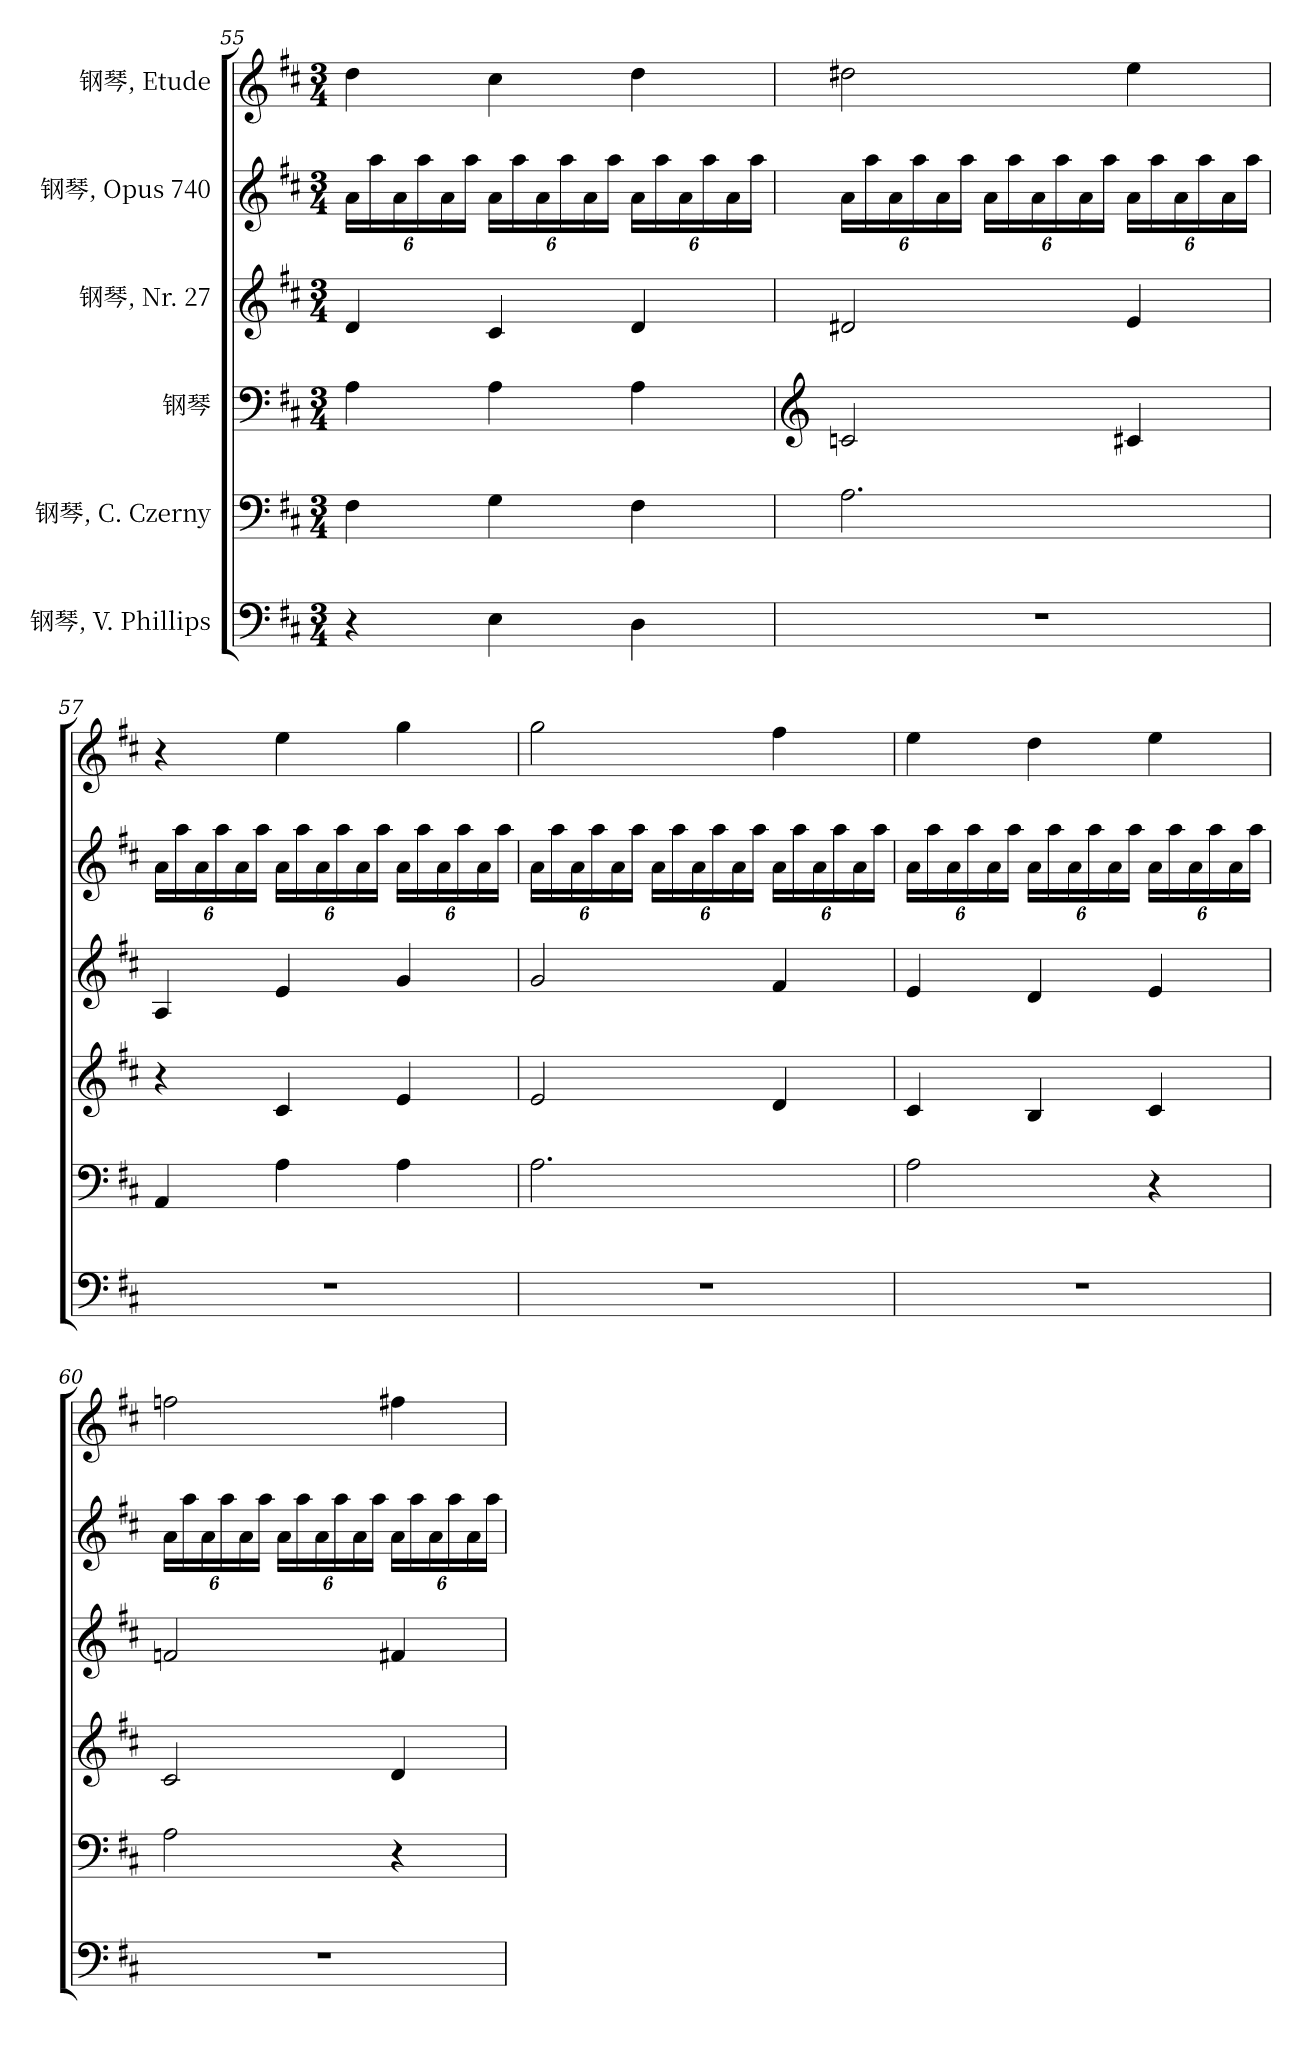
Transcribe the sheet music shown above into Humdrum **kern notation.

**kern	**kern	**kern	**kern	**kern	**kern
*part6	*part5	*part4	*part3	*part2	*part1
*staff6	*staff5	*staff4	*staff3	*staff2	*staff1
*I"钢琴, V. Phillips	*I"钢琴, C. Czerny	*I"钢琴	*I"钢琴, Nr. 27	*I"钢琴, Opus 740	*I"钢琴, Etude
*clefF4	*clefF4	*clefF4	*clefG2	*clefG2	*clefG2
*k[f#c#]	*k[f#c#]	*k[f#c#]	*k[f#c#]	*k[f#c#]	*k[f#c#]
*M3/4	*M3/4	*M3/4	*M3/4	*M3/4	*M3/4
*MM106	*MM106	*MM106	*MM106	*MM106	*MM106
*	*	*	*	*Xbrackettup	*
=55	=55	=55	=55	=55	=55
4r	4F#\	4A\	4d/	24a\LL	4dd\
.	.	.	.	24aa\	.
.	.	.	.	24a\	.
.	.	.	.	24aa\	.
.	.	.	.	24a\	.
.	.	.	.	24aa\JJ	.
4E\	4G\	4A\	4c#/	24a\LL	4cc#\
.	.	.	.	24aa\	.
.	.	.	.	24a\	.
.	.	.	.	24aa\	.
.	.	.	.	24a\	.
.	.	.	.	24aa\JJ	.
4D\	4F#\	4A\	4d/	24a\LL	4dd\
.	.	.	.	24aa\	.
.	.	.	.	24a\	.
.	.	.	.	24aa\	.
.	.	.	.	24a\	.
.	.	.	.	24aa\JJ	.
!!LO:PB:g=z
=56	=56	=56	=56	=56	=56
*	*	*clefG2	*	*	*
*	*	*	*	*	*MM98
2.r	2.A\	2cn/	2d#X/	24a\LL	2dd#X\
.	.	.	.	24aa\	.
.	.	.	.	24a\	.
.	.	.	.	24aa\	.
.	.	.	.	24a\	.
.	.	.	.	24aa\JJ	.
.	.	.	.	24a\LL	.
.	.	.	.	24aa\	.
.	.	.	.	24a\	.
.	.	.	.	24aa\	.
.	.	.	.	24a\	.
.	.	.	.	24aa\JJ	.
*	*	*	*	*	*MM88
.	.	4c#X/	4e/	24a\LL	4ee\
.	.	.	.	24aa\	.
.	.	.	.	24a\	.
.	.	.	.	24aa\	.
.	.	.	.	24a\	.
.	.	.	.	24aa\JJ	.
=57	=57	=57	=57	=57	=57
*	*	*	*	*	*MM100
2.r	4AA/	4r	4A/	24a\LL	4r
.	.	.	.	24aa\	.
.	.	.	.	24a\	.
.	.	.	.	24aa\	.
.	.	.	.	24a\	.
.	.	.	.	24aa\JJ	.
*	*	*	*	*	*MM106
.	4A\	4c#/	4e/	24a\LL	4ee\
.	.	.	.	24aa\	.
.	.	.	.	24a\	.
.	.	.	.	24aa\	.
.	.	.	.	24a\	.
.	.	.	.	24aa\JJ	.
*	*	*	*	*	*MM104
.	4A\	4e/	4g/	24a\LL	4gg\
.	.	.	.	24aa\	.
.	.	.	.	24a\	.
.	.	.	.	24aa\	.
.	.	.	.	24a\	.
.	.	.	.	24aa\JJ	.
!!LO:LB:g=z
=58	=58	=58	=58	=58	=58
*	*	*	*	*	*MM100
2.r	2.A\	2e/	2g/	24a\LL	2gg\
.	.	.	.	24aa\	.
.	.	.	.	24a\	.
.	.	.	.	24aa\	.
.	.	.	.	24a\	.
.	.	.	.	24aa\JJ	.
.	.	.	.	24a\LL	.
.	.	.	.	24aa\	.
.	.	.	.	24a\	.
.	.	.	.	24aa\	.
.	.	.	.	24a\	.
.	.	.	.	24aa\JJ	.
*	*	*	*	*	*MM102
.	.	4d/	4f#/	24a\LL	4ff#\
.	.	.	.	24aa\	.
.	.	.	.	24a\	.
.	.	.	.	24aa\	.
.	.	.	.	24a\	.
.	.	.	.	24aa\JJ	.
=59	=59	=59	=59	=59	=59
*	*	*	*	*	*MM104
2.r	2A\	4c#/	4e/	24a\LL	4ee\
.	.	.	.	24aa\	.
.	.	.	.	24a\	.
.	.	.	.	24aa\	.
.	.	.	.	24a\	.
.	.	.	.	24aa\JJ	.
.	.	4B/	4d/	24a\LL	4dd\
.	.	.	.	24aa\	.
.	.	.	.	24a\	.
.	.	.	.	24aa\	.
.	.	.	.	24a\	.
.	.	.	.	24aa\JJ	.
.	4r	4c#/	4e/	24a\LL	4ee\
.	.	.	.	24aa\	.
.	.	.	.	24a\	.
.	.	.	.	24aa\	.
.	.	.	.	24a\	.
.	.	.	.	24aa\JJ	.
!!LO:PB:g=z
=60	=60	=60	=60	=60	=60
*	*	*	*	*	*MM96
2.r	2A\	2c#/	2fn/	24a\LL	2ffn\
.	.	.	.	24aa\	.
.	.	.	.	24a\	.
.	.	.	.	24aa\	.
.	.	.	.	24a\	.
.	.	.	.	24aa\JJ	.
.	.	.	.	24a\LL	.
.	.	.	.	24aa\	.
.	.	.	.	24a\	.
.	.	.	.	24aa\	.
.	.	.	.	24a\	.
.	.	.	.	24aa\JJ	.
*	*	*	*	*	*MM86
.	4r	4d/	4f#X/	24a\LL	4ff#X\
.	.	.	.	24aa\	.
.	.	.	.	24a\	.
.	.	.	.	24aa\	.
.	.	.	.	24a\	.
.	.	.	.	24aa\JJ	.
=	=	=	=	=	=
*-	*-	*-	*-	*-	*-
